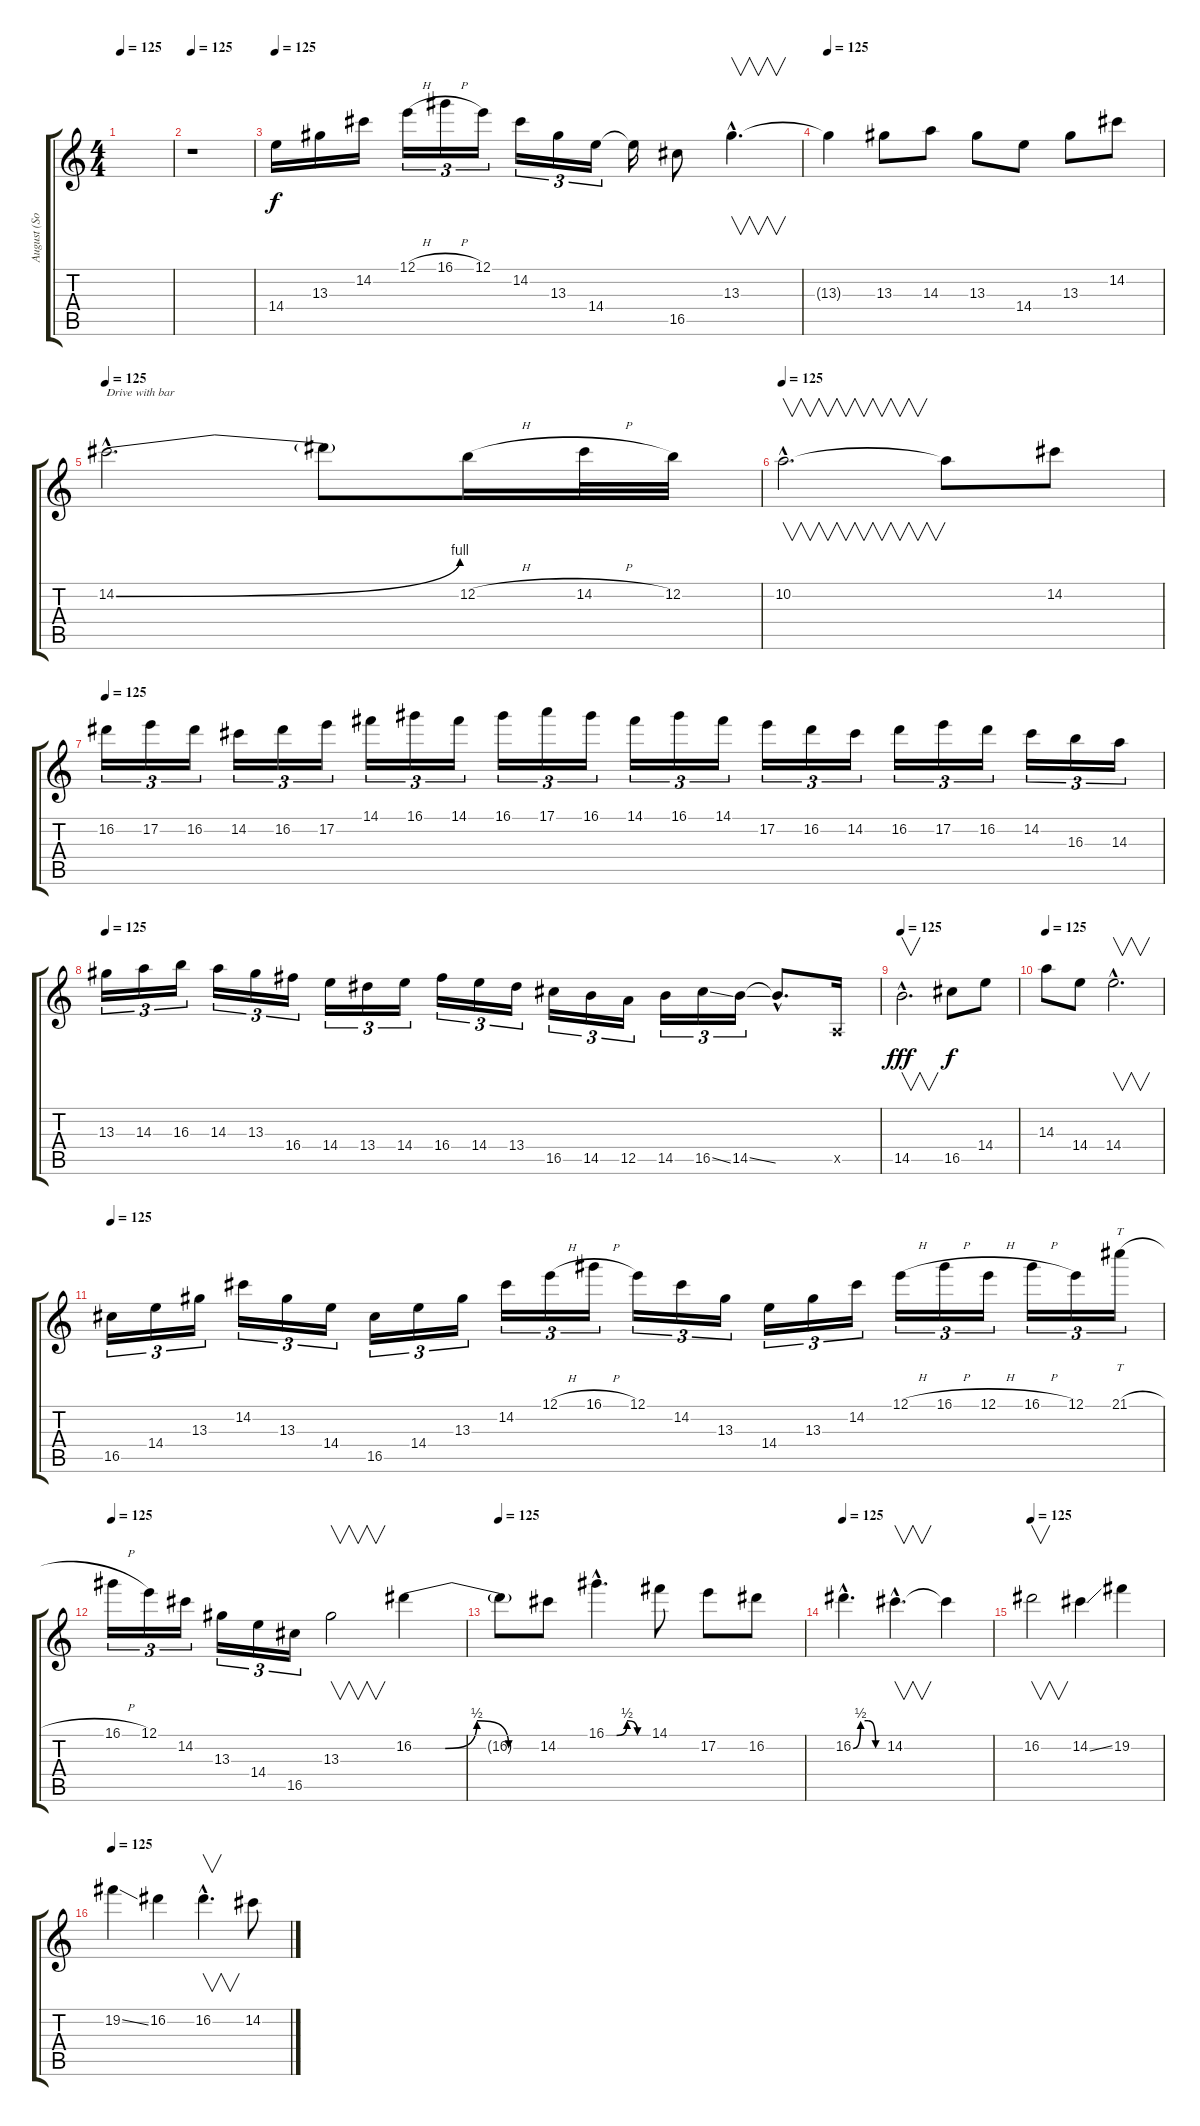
\track ("August (Solo)" "August (So") {instrument distortionguitar}
\staff {score tabs}
\tuning (E4 B3 G3 D3 A2 E2) {hide}
\ts (4 4)
\tempo 125
\clef g2
\ks c
|
\tempo 125
r.1 |
\tempo 125
14.4.16 13.3.16 14.2.16 12.1{h}.16{tu (3 2)} 16.1{h}.16{tu (3 2)} 12.1.16{tu (3 2)} 14.2.16{tu (3 2)} 13.3.16{tu (3 2)} 14.4.16{tu (3 2)} 14.4{t}.16 16.5.8 13.3{hac}.4{v d} |
\tempo 125
13.3{t}.4 13.3.8 14.3.8 13.3.8 14.4.8 13.3.8 14.2.8 |
\tempo 125
14.2{be (bend 0 0 60 4) hac}.2{d txt "Drive with bar"} 14.2{t}.8 12.2{h}.16 14.2{h}.32 12.2.32 |
\tempo 125
10.2{hac}.2{v d} 10.2{t}.8 14.2.8 |
\tempo 125
16.2.16{tu (3 2)} 17.2.16{tu (3 2)} 16.2.16{tu (3 2)} 14.2.16{tu (3 2)} 16.2.16{tu (3 2)} 17.2.16{tu (3 2)} 14.1.16{tu (3 2)} 16.1.16{tu (3 2)} 14.1.16{tu (3 2)} 16.1.16{tu (3 2)} 17.1.16{tu (3 2)} 16.1.16{tu (3 2)} 14.1.16{tu (3 2)} 16.1.16{tu (3 2)} 14.1.16{tu (3 2)} 17.2.16{tu (3 2)} 16.2.16{tu (3 2)} 14.2.16{tu (3 2)} 16.2.16{tu (3 2)} 17.2.16{tu (3 2)} 16.2.16{tu (3 2)} 14.2.16{tu (3 2)} 16.3.16{tu (3 2)} 14.3.16{tu (3 2)} |
\tempo 125
13.3.16{tu (3 2)} 14.3.16{tu (3 2)} 16.3.16{tu (3 2)} 14.3.16{tu (3 2)} 13.3.16{tu (3 2)} 16.4.16{tu (3 2)} 14.4.16{tu (3 2)} 13.4.16{tu (3 2)} 14.4.16{tu (3 2)} 16.4.16{tu (3 2)} 14.4.16{tu (3 2)} 13.4.16{tu (3 2)} 16.5.16{tu (3 2)} 14.5.16{tu (3 2)} 12.5.16{tu (3 2)} 14.5.16{tu (3 2)} 16.5{ss}.16{tu (3 2)} 14.5{ss}.16{tu (3 2)} 14.5{hac t}.8{d} 0.5{x}.16 |
\tempo 125
14.5{hac}.2{v d dy fff} 16.5.8{dy f} 14.4.8 |
\tempo 125
14.3.8 14.4.8 14.4{hac}.2{v d} |
\tempo 125
16.5.16{tu (3 2)} 14.4.16{tu (3 2)} 13.3.16{tu (3 2)} 14.2.16{tu (3 2)} 13.3.16{tu (3 2)} 14.4.16{tu (3 2)} 16.5.16{tu (3 2)} 14.4.16{tu (3 2)} 13.3.16{tu (3 2)} 14.2.16{tu (3 2)} 12.1{h}.16{tu (3 2)} 16.1{h}.16{tu (3 2)} 12.1.16{tu (3 2)} 14.2.16{tu (3 2)} 13.3.16{tu (3 2)} 14.4.16{tu (3 2)} 13.3.16{tu (3 2)} 14.2.16{tu (3 2)} 12.1{h}.16{tu (3 2)} 16.1{h}.16{tu (3 2)} 12.1{h}.16{tu (3 2)} 16.1{h}.16{tu (3 2)} 12.1.16{tu (3 2)} 21.1{h}.16{tt tu (3 2)} |
\tempo 125
16.1{h}.16{tu (3 2)} 12.1.16{tu (3 2)} 14.2.16{tu (3 2)} 13.3.16{tu (3 2)} 14.4.16{tu (3 2)} 16.5.16{tu (3 2)} 13.3.2{v} 16.2{be (custom 0 0 15 0 30 2 45 0 49 0 60 0)}.4 |
\tempo 125
16.2{t}.8 14.2.8 16.1{be (custom 0 0 15 0 30 2 45 0 60 0) hac}.4{d} 14.1.8 17.2.8 16.2.8 |
\tempo 125
16.2{be (custom 0 0 15 2 30 2 45 0 60 0) hac}.4{d} 14.2{hac}.4{v d} 14.2{t}.4 |
\tempo 125
16.2.2{v} 14.2{ss}.4 19.2.4 |
\tempo 125
19.2{ss}.4 16.2.4 16.2{hac}.4{v d} 14.2.8
